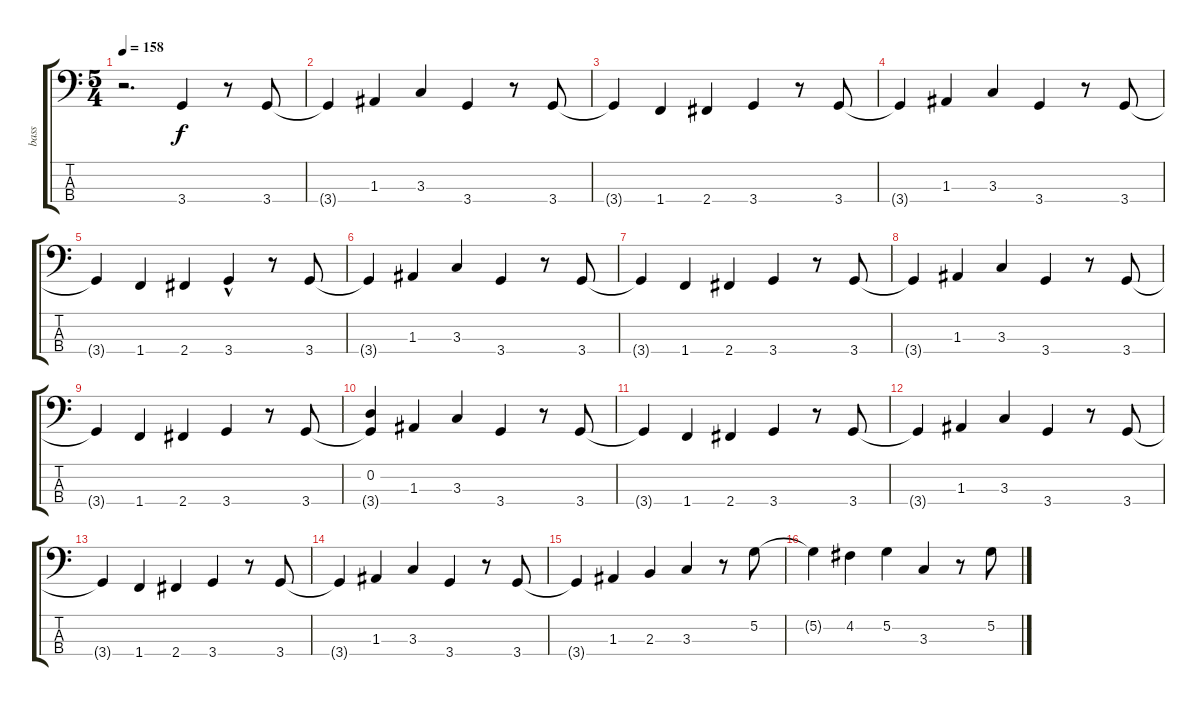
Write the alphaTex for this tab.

\track ("bass" "bass") {instrument acousticbass}
\staff {score tabs}
\tuning (G2 D2 A1 E1) {hide}
\ts (5 4)
\tempo 158
\clef f4
\ks c
r.2{d dy f instrument acousticbass} 3.4.4 r.8 3.4.8 |
3.4{t}.4 1.3.4 3.3.4 3.4.4 r.8 3.4.8 |
3.4{t}.4 1.4.4 2.4.4 3.4.4 r.8 3.4.8 |
3.4{t}.4 1.3.4 3.3.4 3.4.4 r.8 3.4.8 |
3.4{t}.4 1.4.4 2.4.4 3.4{hac}.4 r.8 3.4.8 |
3.4{t}.4 1.3.4 3.3.4 3.4.4 r.8 3.4.8 |
3.4{t}.4 1.4.4 2.4.4 3.4.4 r.8 3.4.8 |
3.4{t}.4 1.3.4 3.3.4 3.4.4 r.8 3.4.8 |
3.4{t}.4 1.4.4 2.4.4 3.4.4 r.8 3.4.8 |
(0.2 3.4{t}).4 1.3.4 3.3.4 3.4.4 r.8 3.4.8 |
3.4{t}.4 1.4.4 2.4.4 3.4.4 r.8 3.4.8 |
3.4{t}.4 1.3.4 3.3.4 3.4.4 r.8 3.4.8 |
3.4{t}.4 1.4.4 2.4.4 3.4.4 r.8 3.4.8 |
3.4{t}.4 1.3.4 3.3.4 3.4.4 r.8 3.4.8 |
3.4{t}.4 1.3.4 2.3.4 3.3.4 r.8 5.2.8 |
5.2{t}.4 4.2.4 5.2.4 3.3.4 r.8 5.2.8
